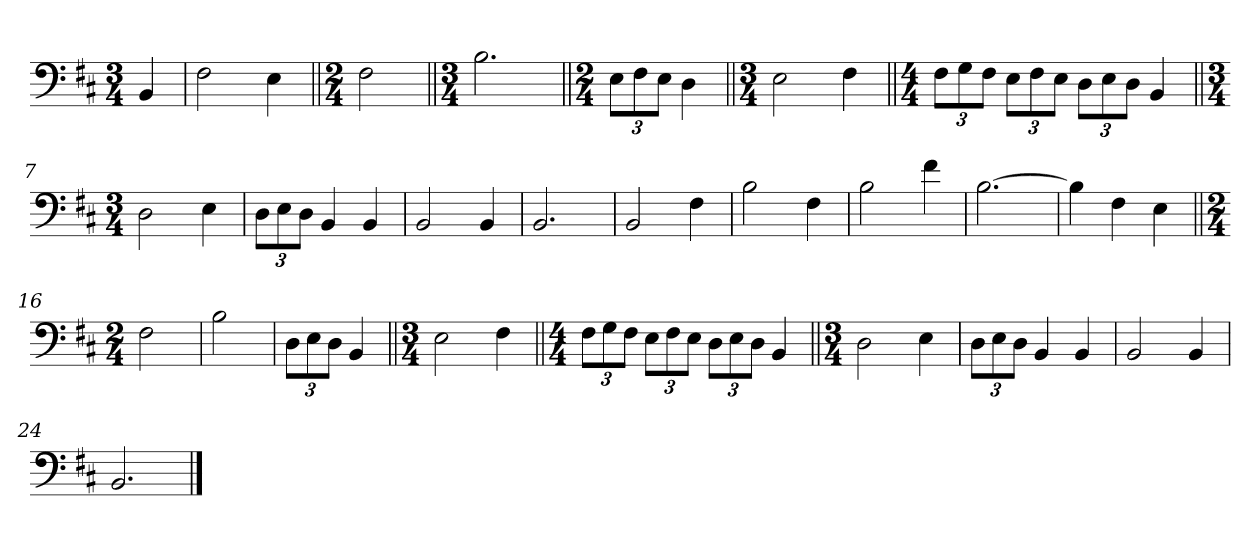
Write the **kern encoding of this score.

**kern
*part1
*staff1
*clefF4
*k[f#c#]
*M3/4
=
4BB/
=1
2F#\
4E\
=2||
*M2/4
2F#\
=3||
*M3/4
2.B\
=4||
*M2/4
12E\L
12F#\
12E\J
4D\
=5||
*M3/4
2E\
4F#\
=6||
*M4/4
12F#\L
12G\
12F#\J
12E\L
12F#\
12E\J
12D\L
12E\
12D\J
4BB/
=7||
*M3/4
2D\
4E\
=8
12D\L
12E\
12D\J
4BB/
4BB/
=9
2BB/
4BB/
=10
2.BB/
=11
2BB/
4F#\
=12
2B\
4F#\
=13
2B\
4f#\
=14
[2.B\
=15
4B\]
4F#\
4E\
=16||
*M2/4
2F#\
=17
2B\
=18
12D\L
12E\
12D\J
4BB/
=19||
*M3/4
2E\
4F#\
=20||
*M4/4
12F#\L
12G\
12F#\J
12E\L
12F#\
12E\J
12D\L
12E\
12D\J
4BB/
=21||
*M3/4
2D\
4E\
=22
12D\L
12E\
12D\J
4BB/
4BB/
=23
2BB/
4BB/
=24
2.BB/
==
*-
